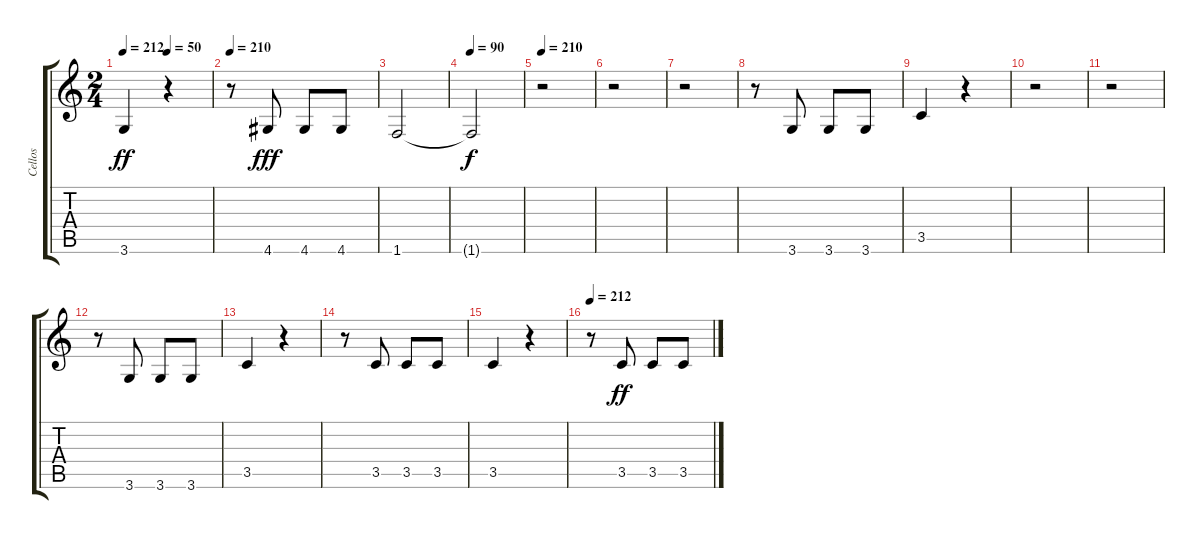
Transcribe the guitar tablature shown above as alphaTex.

\track ("Cellos" "Cellos") {instrument contrabass}
\staff {score tabs}
\tuning (E4 B3 G3 D3 A2 E2) {hide}
\ts (2 4)
\tempo 212
\tempo (50 0.5)
\clef g2
\ks c
3.6.4{dy ff} r.4 |
\tempo 210
r.8 4.6.8{dy fff} 4.6.8 4.6.8 |
1.6.2 |
\tempo 90
1.6{t}.2{dy f} |
\tempo 210
r.2 |
r.2 |
r.2 |
r.8 3.6.8 3.6.8 3.6.8 |
3.5.4 r.4 |
r.2 |
r.2 |
r.8 3.6.8 3.6.8 3.6.8 |
3.5.4 r.4 |
r.8 3.5.8 3.5.8 3.5.8 |
3.5.4 r.4 |
\tempo 212
r.8 3.5.8{dy ff} 3.5.8 3.5.8
